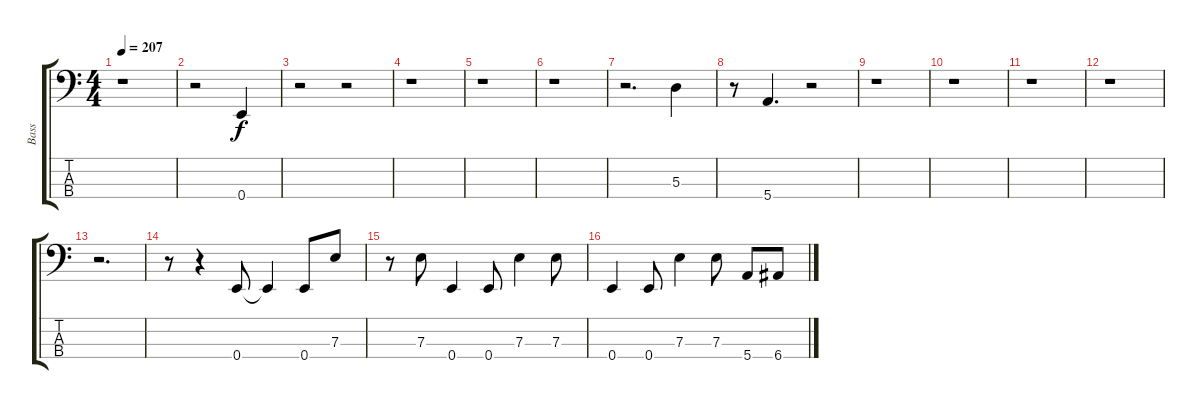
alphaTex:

\track ("Bass" "Bass") {instrument electricbassfinger}
\staff {score tabs}
\tuning (G2 D2 A1 E1) {hide}
\ts (4 4)
\tempo 207
\clef f4
\ks c
r.1{dy f instrument electricbassfinger} |
r.2 0.4.4 |
r.2 r.2 |
r.1 |
r.1 |
r.1 |
r.2{d} 5.3.4 |
r.8 5.4.4{d} r.2 |
r.1 |
r.1 |
r.1 |
r.1 |
r.2{d} |
r.8 r.4 0.4.8 0.4{t}.4 0.4.8 7.3.8 |
r.8 7.3.8 0.4.4 0.4.8 7.3.4 7.3.8 |
0.4.4 0.4.8 7.3.4 7.3.8 5.4.8 6.4.8
